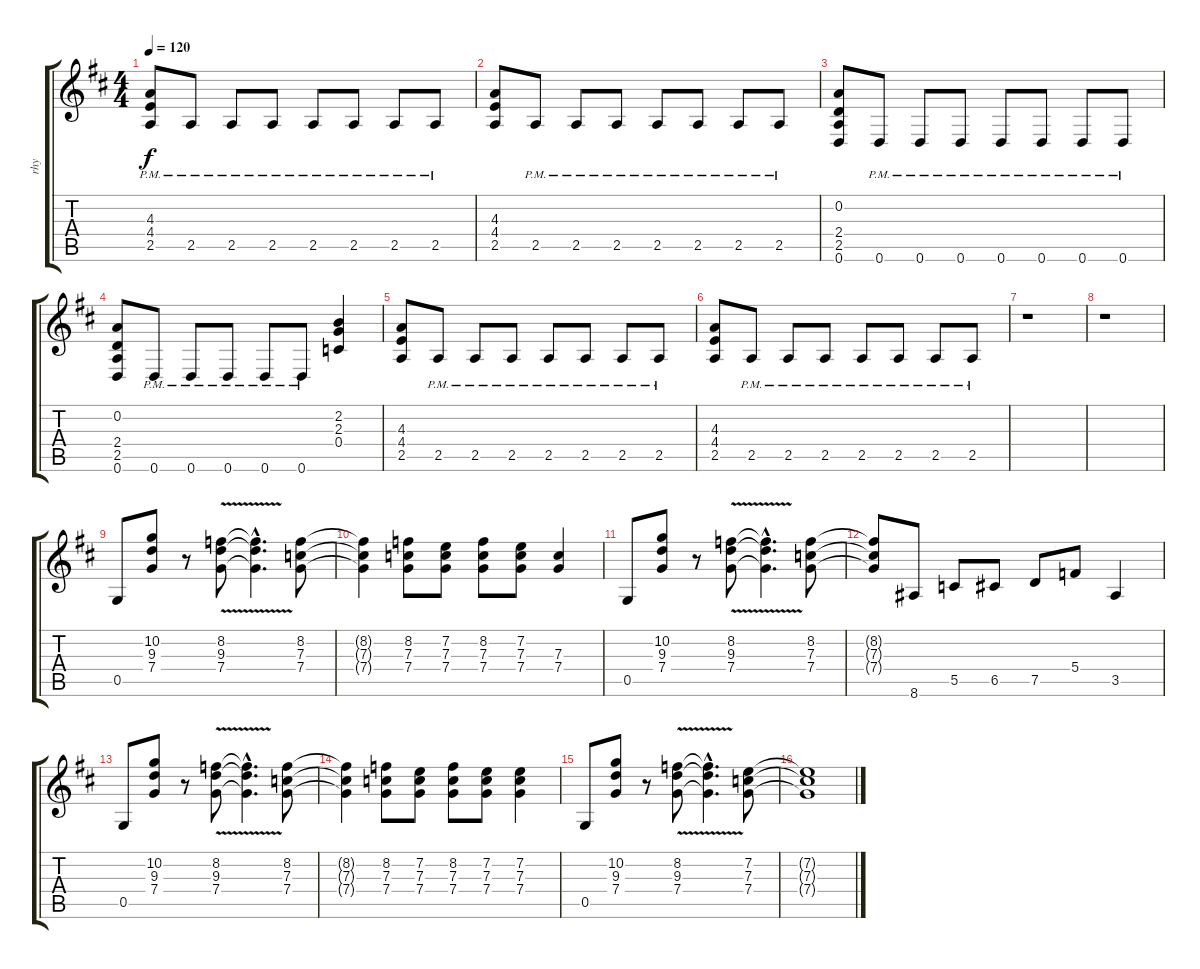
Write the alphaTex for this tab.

\track ("rhy" "rhy") {instrument distortionguitar}
\staff {score tabs}
\tuning (D4 A3 F3 C3 G2 D2) {hide}
\ts (4 4)
\tempo 120
\clef g2
\ks d
(4.3 4.4 2.5{pm}).8{dy f} 2.5{pm}.8 2.5{pm}.8 2.5{pm}.8 2.5{pm}.8 2.5{pm}.8 2.5{pm}.8 2.5{pm}.8 |
(4.3 4.4 2.5).8 2.5{pm}.8 2.5{pm}.8 2.5{pm}.8 2.5{pm}.8 2.5{pm}.8 2.5{pm}.8 2.5{pm}.8 |
(0.2 2.4 2.5 0.6).8 0.6{pm}.8 0.6{pm}.8 0.6{pm}.8 0.6{pm}.8 0.6{pm}.8 0.6{pm}.8 0.6{pm}.8 |
(0.2 2.4 2.5 0.6).8 0.6{pm}.8 0.6{pm}.8 0.6{pm}.8 0.6{pm}.8 0.6{pm}.8 (2.2 2.3 0.4).4 |
(4.3 4.4 2.5).8 2.5{pm}.8 2.5{pm}.8 2.5{pm}.8 2.5{pm}.8 2.5{pm}.8 2.5{pm}.8 2.5{pm}.8 |
(4.3 4.4 2.5).8 2.5{pm}.8 2.5{pm}.8 2.5{pm}.8 2.5{pm}.8 2.5{pm}.8 2.5{pm}.8 2.5{pm}.8 |
r.1 |
r.1 |
0.5.8 (10.2 9.3 7.4).8 r.8 (8.2{v} 9.3{v} 7.4{v}).8 (8.2{hac t} 9.3{hac t} 7.4{hac t}).4{d} (8.2 7.3 7.4).8 |
(8.2{t} 7.3{t} 7.4{t}).4 (8.2 7.3 7.4).8 (7.2 7.3 7.4).8 (8.2 7.3 7.4).8 (7.2 7.3 7.4).8 (7.3 7.4).4 |
0.5.8 (10.2 9.3 7.4).8 r.8 (8.2{v} 9.3{v} 7.4{v}).8 (8.2{hac t} 9.3{hac t} 7.4{hac t}).4{d} (8.2 7.3 7.4).8 |
(8.2{t} 7.3{t} 7.4{t}).8 8.6.8 5.5.8 6.5.8 7.5.8 5.4.8 3.5.4 |
0.5.8 (10.2 9.3 7.4).8 r.8 (8.2{v} 9.3{v} 7.4{v}).8 (8.2{hac t} 9.3{hac t} 7.4{hac t}).4{d} (8.2 7.3 7.4).8 |
(8.2{t} 7.3{t} 7.4{t}).4 (8.2 7.3 7.4).8 (7.2 7.3 7.4).8 (8.2 7.3 7.4).8 (7.2 7.3 7.4).8 (7.2 7.3 7.4).4 |
0.5.8 (10.2 9.3 7.4).8 r.8 (8.2{v} 9.3{v} 7.4{v}).8 (8.2{hac t} 9.3{hac t} 7.4{hac t}).4{d} (7.2 7.3 7.4).8 |
(7.2{t} 7.3{t} 7.4{t}).1
